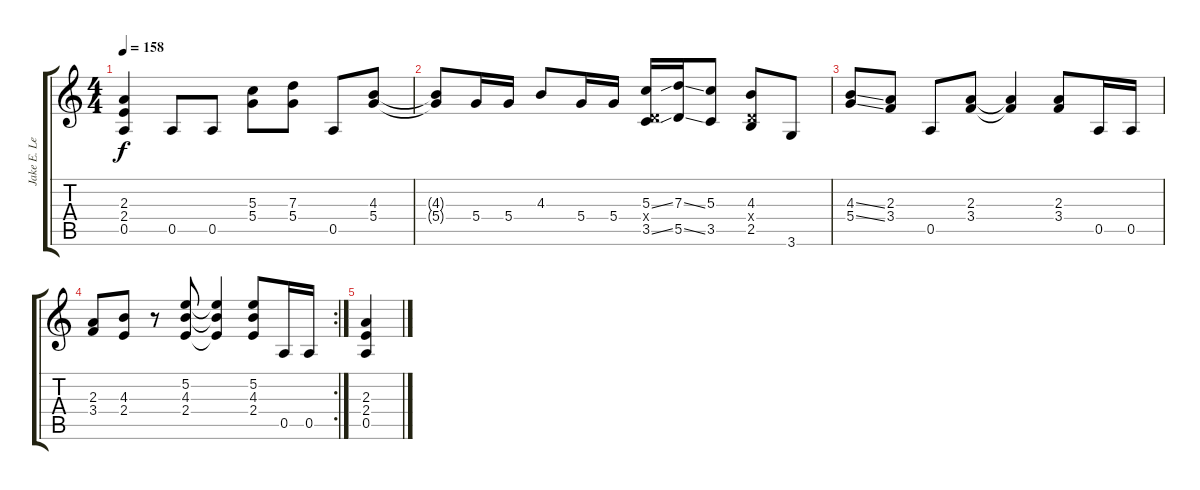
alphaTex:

\track ("Jake E. Lee" "Jake E. Le") {instrument distortionguitar}
\staff {score tabs}
\tuning (E4 B3 G3 D3 A2 E2) {hide}
\ts (4 4)
\tempo 158
\clef g2
\ks c
(2.3 2.4 0.5).4{dy f} 0.5.8 0.5.8 (5.3 5.4).8 (7.3 5.4).8 0.5.8 (4.3 5.4).8 |
(4.3{t} 5.4{t}).8 5.4.16 5.4.16 4.3.8 5.4.16 5.4.16 (5.3{ss} 0.4{x} 3.5{ss}).16 (7.3{ss} 5.5{ss}).16 (5.3 3.5).8 (4.3 0.4{x} 2.5).8 3.6.8 |
(4.3{ss} 5.4{ss}).8 (2.3 3.4).8 0.5.8 (2.3 3.4).8 (2.3{t} 3.4{t}).4 (2.3 3.4).8 0.5.16 0.5.16 |
\rc 2
(2.3 3.4).8 (4.3 2.4).8 r.8 (5.2 4.3 2.4).8 (5.2{t} 4.3{t} 2.4{t}).4 (5.2 4.3 2.4).8 0.5.16 0.5.16 |
(2.3 2.4 0.5).4
